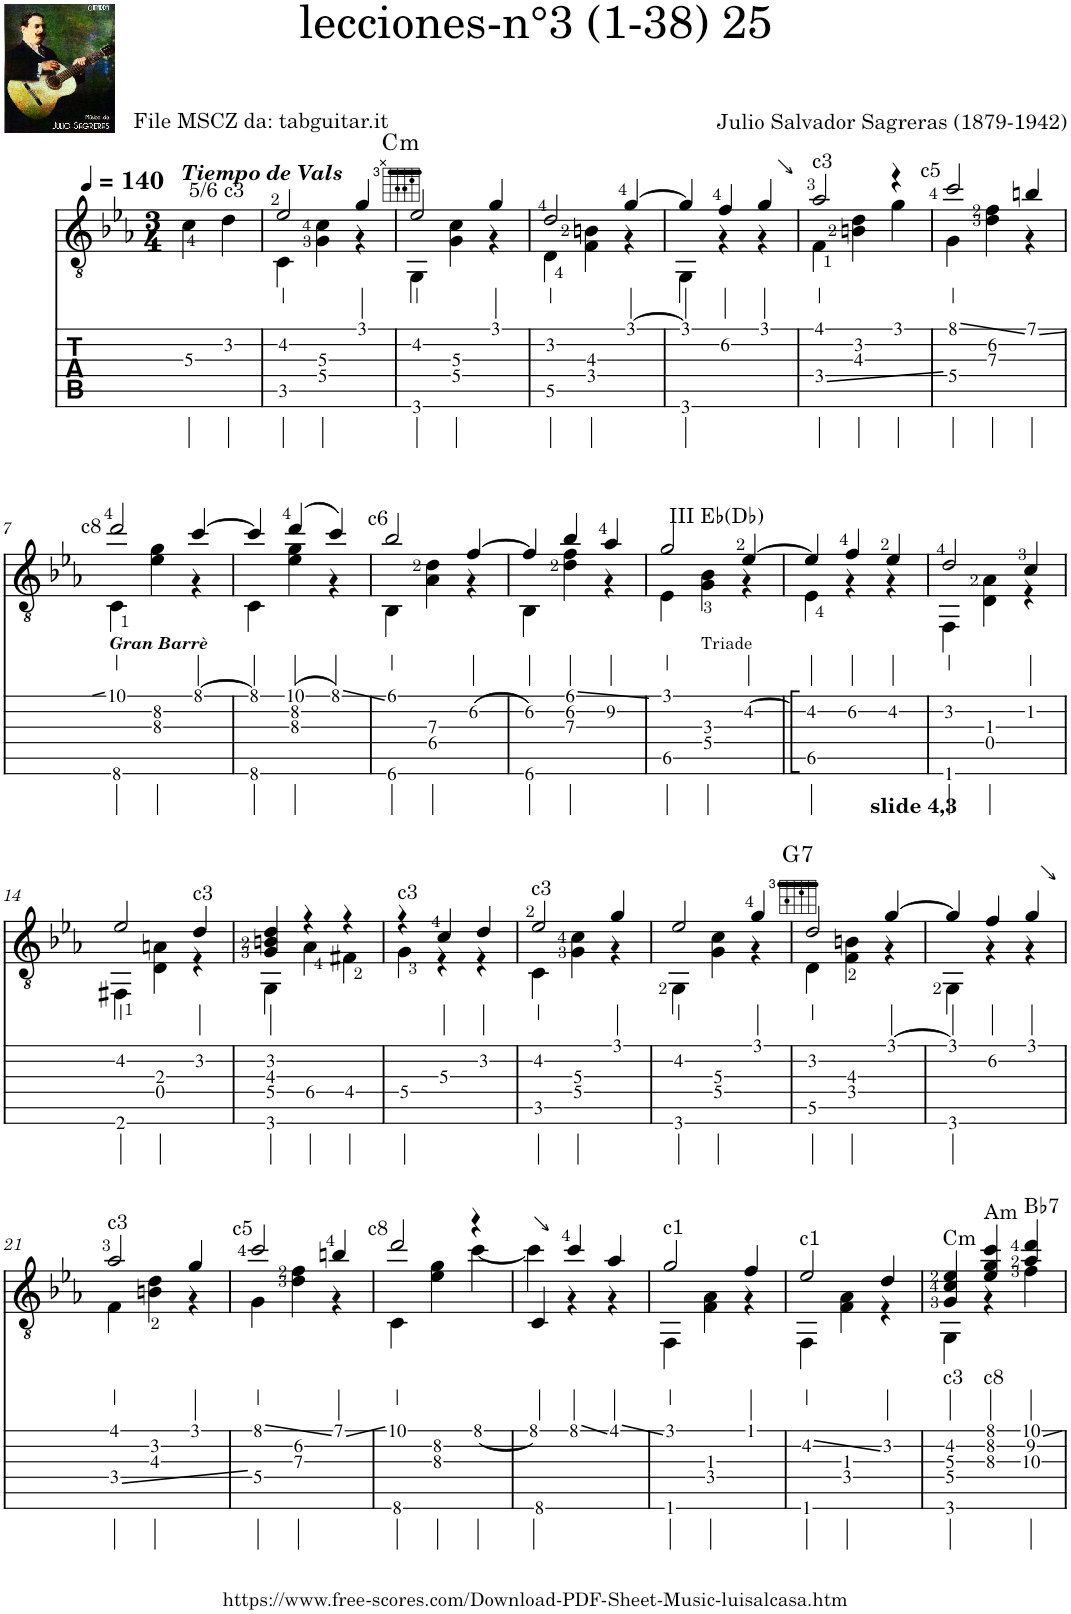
**kern	**kern	**harte
*part2	*part1	*part1
*staff2	*staff1	*
*I"Chitarra classica (Intavolatura)	*I"Chitarra classica	*
*stria6	*	*
*	*clefGv2	*
*k[b-e-a-]	*k[b-e-a-]	*
*M3/4	*M3/4	*
*MM140	*MM140	*
=	=	=
!	!LO:TX:a:Bi:t=Tiempo de Vals	!
!	!LO:TX:a:t=5/6 c3	!
4c\	4c\	.
4d\	4d\	.
=1	=1	=1
*^	*^	*
2e-/	4C\	2e-/	4C\	.
.	4G\ 4c\	.	4G\ 4c\	.
4g/	4r	4g/	4r	.
=2	=2	=2	=2	=2
!	!	!	!	!LO:H:kt=m
2e-/	4GG\	2e-/	4GG\	C:min
.	4G\ 4c\	.	4G\ 4c\	.
4g/	4r	4g/	4r	.
=3	=3	=3	=3	=3
2d/	4D\	2d/	4D\	.
.	4F\ 4Bn\	.	4F\ 4Bn\	.
[4g/	4r	[4g/	4r	.
=4	=4	=4	=4	=4
4g/]	4GG\	4g/]	4GG\	.
4f/	4r	4f/	4r	.
!	!	!LO:TX:a:B:t=↘	!	!
4g/	4r	4g/	4r	.
=5	=5	=5	=5	=5
!	!	!LO:TX:a:t=c3	!	!
2a-/	4F\	2a-/	4F\	.
.	4Bn\ 4d\	.	4Bn\ 4d\	.
4r	4g\	4r	4g\	.
=6	=6	=6	=6	=6
!	!	!LO:TX:a:t=c5	!	!
2cc/	4G\	2cc/	4G\	.
.	4d\ 4f\	.	4d\ 4f\	.
4r	4bn\	4bn/	4r	.
!!LO:LB:g=z	!!
=7	=7	=7	=7	=7
!	!	!LO:TX:a:t=c8	!	!
!LO:TX:a:Bi:t=Gran Barrè	!	!	!	!
2dd/	4C\	2dd/	4C\	.
.	4e-\ 4g\	.	4e-\ 4g\	.
[4cc/	4r	[4cc/	4r	.
=8	=8	=8	=8	=8
4cc/]	4C\	4cc/]	4C\	.
(4dd/	4e-\ 4g\	(4dd/	4e-\ 4g\	.
4cc/)	4r	4cc/)	4r	.
=9	=9	=9	=9	=9
!	!	!LO:TX:a:t=c6	!	!
2b-/	4BB-\	2b-/	4BB-\	.
.	4A-\ 4d\	.	4A-\ 4d\	.
[4f/	4r	[4f/	4r	.
=10	=10	=10	=10	=10
4f/]	4BB-\	4f/]	4BB-\	.
4b-/	4d\ 4f\	4b-/	4d\ 4f\	.
4a-/	4r	4a-/	4r	.
=11	=11	=11	=11	=11
2g/	4E-\	2g/	4E-\	.
!	!	!	!LO:TX:a:t=III E♭(D♭)	!
!	!LO:TX:a:t=Triade	!	!	!
.	4G\ 4B-\	.	4G\ 4B-\	.
[4e-/	4r	[4e-/	4r	.
=12	=12	=12	=12	=12
4e-/]	4E-:\	4e-/]	4E-\	.
4f/	4r	4f/	4r	.
!LO:TX:b:B:t=slide 4,3	!	!	!	!
4e-/	4r	4e-/	4r	.
=13	=13	=13	=13	=13
2d/	4FF\	2d/	4FF\	.
.	4D\ 4A-\	.	4D\ 4A-\	.
4c/	4r	4c/	4r	.
!!LO:LB:g=z	!!
=14	=14	=14	=14	=14
2e-/	4GG-X\	2e-/	4FF#X\	.
.	4D\ 4An\	.	4D\ 4An\	.
!	!	!LO:TX:a:t=c3	!	!
4d/	4r	4d/	4r	.
=15	=15	=15	=15	=15
4G/ 4Bn/ 4d/	4GG\	4G/ 4Bn/ 4d/	4GG\	.
4r	4A-\	4r	4A-\	.
4r	4F#X\	4r	4F#X\	.
=16	=16	=16	=16	=16
!	!	!LO:TX:a:t=c3	!	!
4r	4G\	4r	4G\	.
4c/	4r	4c/	4r	.
4d/	4r	4d/	4r	.
=17	=17	=17	=17	=17
!	!	!LO:TX:a:t=c3	!	!
2e-/	4C\	2e-/	4C\	.
.	4G\ 4c\	.	4G\ 4c\	.
4g/	4r	4g/	4r	.
=18	=18	=18	=18	=18
2e-/	4GG\	2e-/	4GG\	.
.	4G\ 4c\	.	4G\ 4c\	.
4g/	4r	4g/	4r	.
=19	=19	=19	=19	=19
!	!	!	!	!LO:H:kt=7
2d/	4D\	2d/	4D\	G:7
.	4F\ 4Bn\	.	4F\ 4Bn\	.
[4g/	4r	[4g/	4r	.
=20	=20	=20	=20	=20
4g/]	4GG\	4g/]	4GG\	.
4f/	4r	4f/	4r	.
!	!	!LO:TX:a:B:t=↘	!	!
4g/	4r	4g/	4r	.
!!LO:LB:g=z	!!
=21	=21	=21	=21	=21
!	!	!LO:TX:a:t=c3	!	!
2a-/	4F\	2a-/	4F\	.
.	4Bn\ 4d\	.	4Bn\ 4d\	.
4g/	4r	4g/	4r	.
=22	=22	=22	=22	=22
!	!	!LO:TX:a:t=c5	!	!
2cc/	4G\	2cc/	4G\	.
.	4d\ 4f\	.	4d\ 4f\	.
4bn/	4r	4bn/	4r	.
=23	=23	=23	=23	=23
!	!	!LO:TX:a:t=c8	!	!
2dd/	4C\	2dd/	4C\	.
.	4e-\ 4g\	.	4e-\ 4g\	.
4r	[4cc\	4r	[4cc\	.
=24	=24	=24	=24	=24
!	!	!LO:TX:a:B:t=↘	!	!
4C/	4cc\]	4C/	4cc\]	.
4cc/	4r	4cc/	4r	.
4a-/	4r	4a-/	4r	.
=25	=25	=25	=25	=25
!	!	!LO:TX:a:t=c1	!	!
2g/	4FF\	2g/	4FF\	.
.	4F\ 4A-\	.	4F\ 4A-\	.
4f/	4r	4f/	4r	.
=26	=26	=26	=26	=26
!	!	!LO:TX:a:t=c1	!	!
2e-/	4FF\	2e-/	4FF\	.
.	4F\ 4A-\	.	4F\ 4A-\	.
4d/	4r	4d/	4r	.
=27	=27	=27	=27	=27
!	!	!LO:TX:a:t=Cm	!	!
!LO:TX:a:t=c3	!	!	!	!
4G/ 4c/ 4e-/	4GG\	4G/ 4c/ 4e-/	4GG\	.
!	!	!LO:TX:a:t=Am	!	!
!LO:TX:a:t=c8	!	!	!	!
4e-/ 4g/ 4cc/	4r	4e-/ 4g/ 4cc/	4r	.
!	!	!LO:TX:a:t=B♭7	!	!
4a-/ 4dd/	4f\	4a-/ 4dd/	4f\	.
*v	*v	*	*	*
*	*v	*v	*
=	=	=
*-	*-	*-
